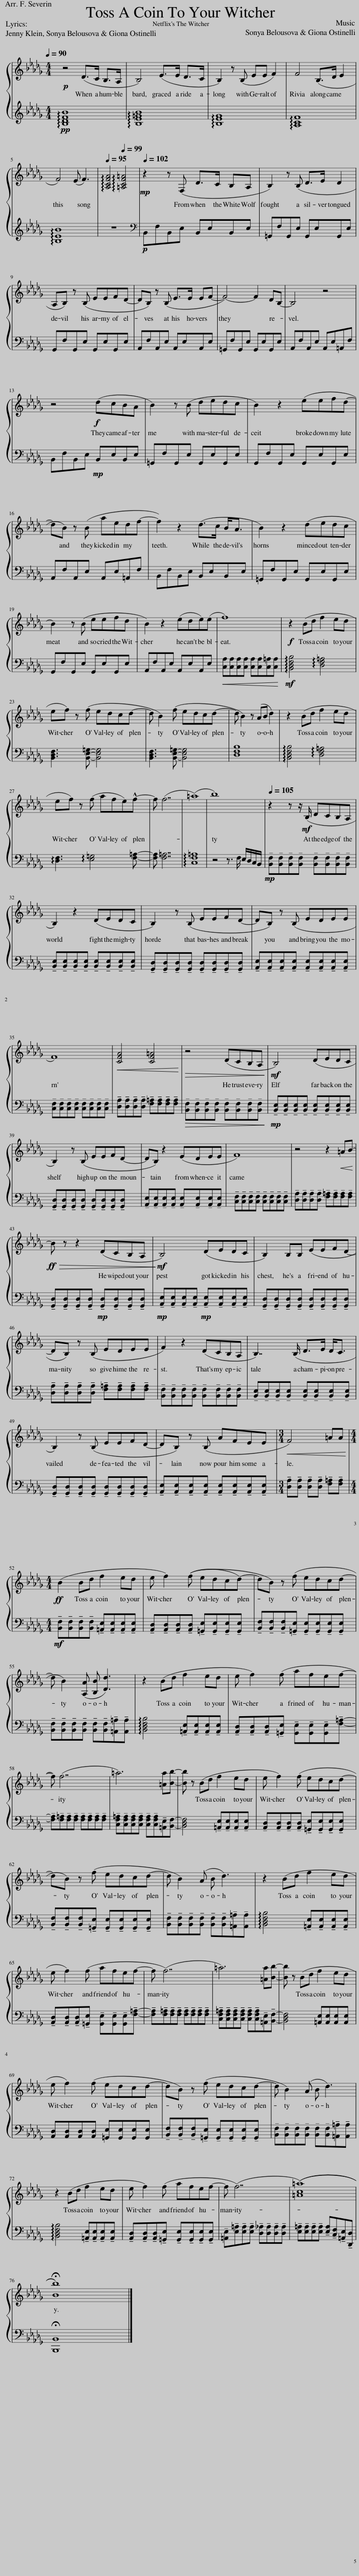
X:1
%%score { 1 | 2 }
L:1/8
Q:1/4=90
M:4/4
I:linebreak $
K:Db
V:1 treble
V:2 treble
V:1
!p! z4 (D>C B,>A, | B,4) (E>E D>C | B,2) z (B, EE F2) | F4 (B,>D E2 |$ F4) (E F3) | %5
[Q:1/4=95] !arpeggio![A,CFA]4[Q:1/4=99] !arpeggio![=A,CF=A]4 |[Q:1/4=102]!mp! z2 z (F, D>C B,A, | B,2) z (B, D>E D2 |$ A,B,) z (B, EEFD- | DB,) z (B, E>E EF- | %10
 F4-) F2 DB,- | B,4 z4 |$ z4!f! (dcBA | B2) z (B dedc | B2) z2 (eefd- |$ %15
 dB) z (B aedf- | f2) z2 (d>c B<A | B2) z2 (dedc |$ B2) z (B eefd | B2) z2 (ede)(e | %20
 f8) |!f! z2 (Bd f2 ed |$ ef) z (f edcd- | d B2) (f edcd- | d B2) z (AB d2) | %25
 z2 (Bd f2 ed |$ ef) z (f afe)!^!f- | f (f7 | (=a8) | b8) | %30
[Q:1/4=105] z2 z z/!mf! (B,/ DCB,A, |$ B,2) z2 (DEDC | B,2) z (B, EEFD- | DB,) z (B, EDEE |$ F8) | %35
!<(! [CFA]4 [CF=A]4!<)! |!>(! z4 (DCB,A,!>)! |!mf! B,4) (DEDC |$ B,2) z (B, EEFD- | DB,) z2 (EDEE | %40
 F8) | z4 z2!<(! =AB-!<)! |$!ff!!>(! B z z2 (DCB,A,!>)! |!mf! B,4) (DEDC | B,2) B,B, (EEFD- |$ %45
 DB,) z (B, EDEE | F2) z2 (DCB,A, | B,7/2) (B,/ D>E D<C |$ B,2) z (B, EEFD- | DB,) z (B, AFEE | %50
[M:3/4]!<(! F4) =AA!<)! |$[M:4/4]!ff! (B2 Bd f2 ed | e f2) ((f edcd-) | dB) z (f edcd- |$ d B2) ([A,A] [B,B] [Dd]3) | %55
 z2 (Bd f2 ed | e f2) (f afef- |$ f) (f7 | =a6) [=Aa][Bb]- | [Bb] z (Bd f2 ed | %60
 e f2) (f edcd- |$ dB) z (f edcd- | d B2) (A B d3) | z2 (Bd f2 ed |$ e f2) (f afef- | %65
 f (f7) | =a6) [=Aa][Bb]- | [Bb] z (Bd f2 ed |$ e f2) (f edcd- | dB) z (f edcd- | %70
 d B2) (A B d3) |$ z2 (Bd f2 ed | e f2) (f afef- | f (f7) | (([=Ac=a]8) |$ %75
 !fermata![Bb]8)) |] %76
V:2
!pp! !arpeggio![B,DFB]8 | !arpeggio![B,E=GB]8 | !arpeggio![B,EG]8 | !arpeggio![A,CF]8 |$ !arpeggio![B,EB]8 | %5
 z8 |[K:bass]!p! B,,F,B,,E, B,,E,B,,E, | =G,,F,G,,E, G,,E,G,,E, |$ G,,F,G,,E, G,,E,G,,E, | A,,F,A,,E, A,,E,A,,E, | %10
 =G,,F,G,,E, G,,E,G,,E, | A,,F,A,,E, A,,E,=A,,F, |$ B,,F,B,,E,!mp! B,,E,B,,E, | =G,,F,G,,E, G,,E,G,,E, | G,,F,G,,E, G,,E,G,,E, |$ %15
 A,,F,A,,E, A,,E,=A,,F, | B,,F,B,,E, B,,E,B,,E, | =G,,F,G,,E, G,,E,G,,E, |$ G,,F,G,,E, G,,E,G,,E, | A,,F,A,,E, A,,E,A,,E, | %20
!<(! [C,A,][C,A,][C,A,][C,A,] [C,A,][C,A,][C,=A,][C,A,]!<)! |!mf! !arpeggio![B,,D,F,B,]4 !arpeggio![D,F,=A,]4 |$ [B,,D,F,]3 [B,,E,=G,]- [B,,E,G,]4 | [B,,D,F,]3 [B,,E,=G,]- [B,,E,G,]4 | [D,F,B,]8 | %25
 !arpeggio![B,,D,F,B,]4 !arpeggio![D,F,=A,]4 |$ !arpeggio![D,F,]3 !arpeggio![E,=G,]4 [F,=A,]- | [F,A,] [F,=A,]7 | !arpeggio![C,F,=A,]8 | z4 z3/2 F,/ E,/D,/C,/B,,/ | %30
!mp! !tenuto![B,,F,]!tenuto![B,,F,]!tenuto![B,,F,]!tenuto![B,,F,] !tenuto![B,,F,]!tenuto![B,,F,]!tenuto![B,,F,]!tenuto![B,,F,] |$ !tenuto![B,,E,]!tenuto![B,,E,]!tenuto![B,,E,]!tenuto![B,,E,] !tenuto![B,,E,]!tenuto![B,,E,]!tenuto![B,,E,]!tenuto![B,,E,] | !tenuto![G,,D,]!tenuto![G,,D,]!tenuto![G,,D,]!tenuto![G,,D,] !tenuto![G,,D,]!tenuto![G,,D,]!tenuto![G,,D,]!tenuto![G,,D,] | !tenuto![A,,E,]!tenuto![A,,E,]!tenuto![A,,E,]!tenuto![A,,E,] !tenuto![A,,E,]!tenuto![A,,E,]!tenuto![A,,E,]!tenuto![A,,E,] |$ !tenuto![C,F,]!tenuto![C,F,]!tenuto![C,F,]!tenuto![C,F,] !tenuto![C,F,]!tenuto![C,F,]!tenuto![C,F,]!tenuto![C,F,] | %35
 !tenuto![D,A,]!tenuto![D,A,]!tenuto![D,A,]!tenuto![D,A,] !tenuto![F,=A,]!tenuto![F,A,]!tenuto![F,A,]!tenuto![F,A,] |!>(! !tenuto![B,,F,]!tenuto![B,,F,]!tenuto![B,,F,]!tenuto![B,,F,] !tenuto![B,,F,]!tenuto![B,,F,]!tenuto![B,,F,]!tenuto![B,,F,]!>)! |!mp! !tenuto![B,,E,]!tenuto![B,,E,]!tenuto![B,,E,]!tenuto![B,,E,] !tenuto![B,,E,]!tenuto![B,,E,]!tenuto![B,,E,]!tenuto![B,,E,] |$ !tenuto![G,,D,]!tenuto![G,,D,]!tenuto![G,,D,]!tenuto![G,,D,] !tenuto![G,,D,]!tenuto![G,,D,]!tenuto![G,,D,]!tenuto![G,,D,] | !tenuto![A,,E,]!tenuto![A,,E,]!tenuto![A,,E,]!tenuto![A,,E,] !tenuto![A,,E,]!tenuto![A,,E,]!tenuto![A,,E,]!tenuto![A,,E,] | %40
 !tenuto![C,F,]!tenuto![C,F,]!tenuto![C,F,]!tenuto![C,F,] !tenuto![C,F,]!tenuto![C,F,]!tenuto![C,F,]!tenuto![C,F,] | !tenuto![D,A,]!tenuto![D,A,]!tenuto![D,A,]!tenuto![D,A,] !tenuto![F,=A,]!tenuto![F,A,]!tenuto![F,A,]!tenuto![F,A,] |$ !tenuto![G,,D,]!tenuto![G,,D,]!tenuto![G,,D,]!tenuto![G,,D,]!mp! !tenuto![G,,D,]!tenuto![G,,D,]!tenuto![G,,D,]!tenuto![G,,D,] |!mp! !tenuto![A,,E,]!tenuto![A,,E,]!tenuto![A,,E,]!tenuto![A,,E,]!mp! !tenuto![A,,E,]!tenuto![A,,E,]!tenuto![A,,E,]!tenuto![A,,E,] | !tenuto![G,,D,]!tenuto![G,,D,]!tenuto![G,,D,]!tenuto![G,,D,] !tenuto![G,,D,]!tenuto![G,,D,]!tenuto![G,,D,]!tenuto![G,,D,] |$ %45
 !tenuto![D,A,]!tenuto![D,A,]!tenuto![D,A,]!tenuto![D,A,] !tenuto![F,=A,]!tenuto![F,A,]!tenuto![F,A,]!tenuto![F,A,] | !tenuto![B,,F,]!tenuto![B,,F,]!tenuto![B,,F,]!tenuto![B,,F,] !tenuto![B,,F,]!tenuto![B,,F,]!tenuto![B,,F,]!tenuto![B,,F,] | !tenuto![B,,E,]!tenuto![B,,E,]!tenuto![B,,E,]!tenuto![B,,E,] !tenuto![B,,E,]!tenuto![B,,E,]!tenuto![B,,E,]!tenuto![B,,E,] |$ !tenuto![G,,D,]!tenuto![G,,D,]!tenuto![G,,D,]!tenuto![G,,D,] !tenuto![G,,D,]!tenuto![G,,D,]!tenuto![G,,D,]!tenuto![G,,D,] | !tenuto![A,,E,]!tenuto![A,,E,]!tenuto![A,,E,]!tenuto![A,,E,] !tenuto![A,,E,]!tenuto![A,,E,]!tenuto![A,,E,]!tenuto![A,,E,] | %50
[M:3/4] !tenuto![D,A,]!tenuto![D,A,] !tenuto![D,A,]!tenuto![D,A,] !tenuto![F,=A,]!tenuto![F,A,] |$[M:4/4]!mf! !tenuto![B,,F,]!tenuto![B,,F,]!tenuto![B,,F,]!tenuto![B,,F,] !tenuto![=A,,E,]!tenuto![A,,E,]!tenuto![A,,E,]!tenuto![A,,E,] | !tenuto![A,,D,]!tenuto![A,,D,]!tenuto![A,,D,]!tenuto![A,,D,] !tenuto![=G,,E,]!tenuto![G,,E,]!tenuto![G,,E,]!tenuto![G,,E,] | !tenuto![B,,F,]!tenuto![B,,F,]!tenuto![B,,F,]!tenuto![=G,,E,] !tenuto![G,,E,]!tenuto![G,,E,]!tenuto![G,,E,]!tenuto![G,,E,] |$ !tenuto![B,,F,]!tenuto![B,,F,]!tenuto![B,,F,]!tenuto![B,,F,] !tenuto![B,,F,]!tenuto![B,,F,]!tenuto![=A,,=A,]!tenuto![A,,A,] | %55
 !arpeggio![B,,D,F,B,]4 !tenuto![=A,,E,]!tenuto![A,,E,]!tenuto![A,,E,]!tenuto![A,,E,] | !tenuto![A,,D,]!tenuto![A,,D,]!tenuto![A,,D,]!tenuto![=G,,E,] !tenuto![G,,E,]!tenuto![G,,E,]!tenuto![G,,E,]!tenuto![F,=A,]- |$ !tenuto![F,A,]!tenuto![F,=A,]!tenuto![F,A,]!tenuto![F,A,] !tenuto![F,A,]!tenuto![F,A,]!tenuto![F,A,]!tenuto![F,A,] | !tenuto![C,F,=A,]!tenuto![C,F,A,]!tenuto![C,F,A,]!tenuto![C,F,A,] !tenuto![C,F,A,]!tenuto![C,F,A,]!tenuto![=A,,E,][B,,F,]- | [B,,D,F,]4 !tenuto![=A,,E,]!tenuto![A,,E,]!tenuto![A,,E,]!tenuto![A,,E,] | %60
 !tenuto![A,,D,]!tenuto![A,,D,]!tenuto![A,,D,]!tenuto![A,,D,] !tenuto![=G,,E,]!tenuto![G,,E,]!tenuto![G,,E,]!tenuto![G,,E,] |$ !tenuto![B,,F,]!tenuto![B,,F,]!tenuto![B,,F,]!tenuto![=G,,E,] !tenuto![G,,E,]!tenuto![G,,E,]!tenuto![G,,E,]!tenuto![G,,E,] | !tenuto![B,,F,]!tenuto![B,,F,]!tenuto![B,,F,]!tenuto![B,,F,] !tenuto![B,,F,]!tenuto![B,,F,]!tenuto![=A,,=A,]!tenuto![A,,A,] | !arpeggio![B,,D,F,B,]4 !tenuto![=A,,E,]!tenuto![A,,E,]!tenuto![A,,E,]!tenuto![A,,E,] |$ !tenuto![A,,D,]!tenuto![A,,D,]!tenuto![A,,D,]!tenuto![=G,,E,] !tenuto![G,,E,]!tenuto![G,,E,]!tenuto![G,,E,]!tenuto![F,=A,]- | %65
 !tenuto![F,A,]!tenuto![F,=A,]!tenuto![F,A,]!tenuto![F,A,] !tenuto![F,A,]!tenuto![F,A,]!tenuto![F,A,]!tenuto![F,A,] | !tenuto![C,F,=A,]!tenuto![C,F,A,]!tenuto![C,F,A,]!tenuto![C,F,A,] !tenuto![C,F,A,]!tenuto![C,F,A,]!tenuto![=A,,E,]!tenuto![B,,F,]- | [B,,D,F,]4 [=A,,E,][A,,E,][A,,E,][A,,E,] |$ [A,,D,][A,,D,][A,,D,][A,,D,] [=G,,E,][G,,E,][G,,E,][G,,E,] | !tenuto![B,,F,]!tenuto![B,,F,]!tenuto![B,,F,]!tenuto![=G,,E,] !tenuto![G,,E,]!tenuto![G,,E,]!tenuto![G,,E,]!tenuto![G,,E,] | %70
 !tenuto![B,,F,]!tenuto![B,,F,]!tenuto![B,,F,]!tenuto![B,,F,] !tenuto![B,,F,]!tenuto![B,,F,]!tenuto![=A,,=A,]!tenuto![A,,A,] |$ !arpeggio![B,,D,F,B,]4 !tenuto![=A,,E,]!tenuto![A,,E,]!tenuto![A,,E,]!tenuto![A,,E,] | !tenuto![A,,D,]!tenuto![A,,D,]!tenuto![A,,D,]!tenuto![=G,,E,] !tenuto![G,,E,]!tenuto![G,,E,]!tenuto![G,,E,]!tenuto![G,,E,] | !tenuto![=A,,E,]!tenuto![E,=A,]!tenuto![E,A,]!tenuto![E,A,] !tenuto![D,_A,]!tenuto![D,A,]!tenuto![D,A,]!tenuto![D,A,] | !tenuto![E,=A,]!tenuto![E,A,]!tenuto![E,A,]!tenuto![E,A,] !tenuto![E,A,]!tenuto![C,F,]!tenuto![=A,,E,]!tenuto![D,,D,] |$ %75
 !fermata![B,,,B,,]8 |] %76
